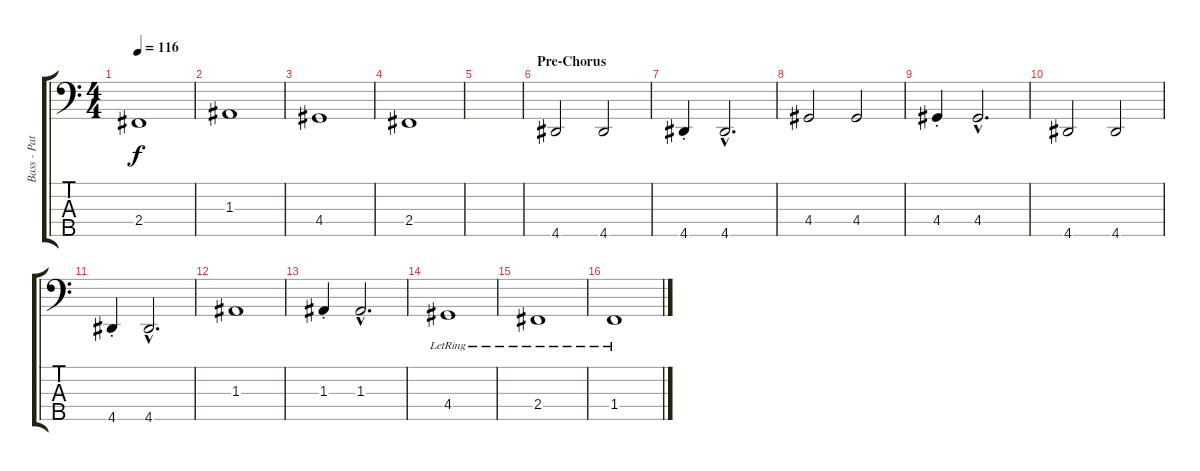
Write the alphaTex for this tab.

\track ("Bass - Patrice Guers" "Bass - Pat") {instrument electricbasspick}
\staff {score tabs}
\tuning (G2 D2 A1 E1 B0) {hide}
\ts (4 4)
\tempo 116
\clef f4
\ks c
2.4{t}.1{dy f} |
1.3.1 |
4.4.1 |
2.4.1 |
|
\section ("" "Pre-Chorus")
4.5.2 4.5.2 |
4.5{st}.4 4.5{hac}.2{d} |
4.4.2 4.4.2 |
4.4{st}.4 4.4{hac}.2{d} |
4.5.2 4.5.2 |
4.5{st}.4 4.5{hac}.2{d} |
1.3.1 |
1.3{st}.4 1.3{hac}.2{d} |
4.4{lr}.1{volume 13} |
2.4{lr}.1 |
1.4{lr}.1
